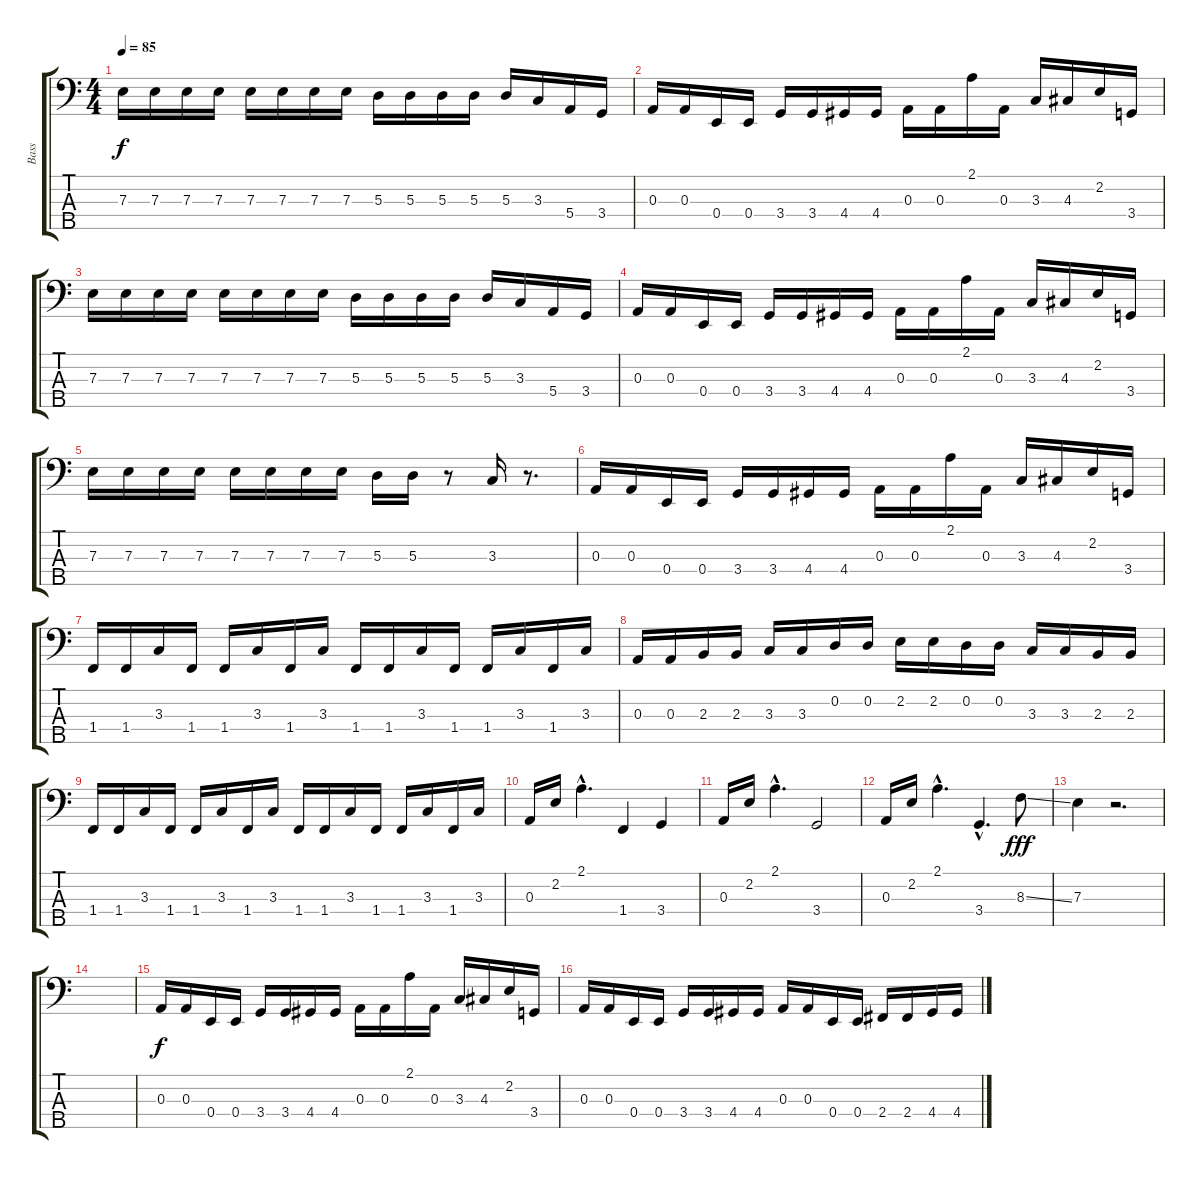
\track ("Bass" "Bass") {instrument electricbasspick}
\staff {score tabs}
\tuning (G2 D2 A1 E1 B0) {hide}
\ts (4 4)
\tempo 85
\clef f4
\ks c
7.3.16{dy f} 7.3.16 7.3.16 7.3.16 7.3.16 7.3.16 7.3.16 7.3.16 5.3.16 5.3.16 5.3.16 5.3.16 5.3.16 3.3.16 5.4.16 3.4.16 |
0.3.16 0.3.16 0.4.16 0.4.16 3.4.16 3.4.16 4.4.16 4.4.16 0.3.16 0.3.16 2.1.16 0.3.16 3.3.16 4.3.16 2.2.16 3.4.16 |
7.3.16 7.3.16 7.3.16 7.3.16 7.3.16 7.3.16 7.3.16 7.3.16 5.3.16 5.3.16 5.3.16 5.3.16 5.3.16 3.3.16 5.4.16 3.4.16 |
0.3.16 0.3.16 0.4.16 0.4.16 3.4.16 3.4.16 4.4.16 4.4.16 0.3.16 0.3.16 2.1.16 0.3.16 3.3.16 4.3.16 2.2.16 3.4.16 |
7.3.16 7.3.16 7.3.16 7.3.16 7.3.16 7.3.16 7.3.16 7.3.16 5.3.16 5.3.16 r.8 3.3.16 r.8{d} |
0.3.16 0.3.16 0.4.16 0.4.16 3.4.16 3.4.16 4.4.16 4.4.16 0.3.16 0.3.16 2.1.16 0.3.16 3.3.16 4.3.16 2.2.16 3.4.16 |
1.4.16 1.4.16 3.3.16 1.4.16 1.4.16 3.3.16 1.4.16 3.3.16 1.4.16 1.4.16 3.3.16 1.4.16 1.4.16 3.3.16 1.4.16 3.3.16 |
0.3.16 0.3.16 2.3.16 2.3.16 3.3.16 3.3.16 0.2.16 0.2.16 2.2.16 2.2.16 0.2.16 0.2.16 3.3.16 3.3.16 2.3.16 2.3.16 |
1.4.16 1.4.16 3.3.16 1.4.16 1.4.16 3.3.16 1.4.16 3.3.16 1.4.16 1.4.16 3.3.16 1.4.16 1.4.16 3.3.16 1.4.16 3.3.16 |
0.3.16 2.2.16 2.1{hac}.4{d} 1.4.4 3.4.4 |
0.3.16 2.2.16 2.1{hac}.4{d} 3.4.2 |
0.3.16 2.2.16 2.1{hac}.4{d} 3.4{hac}.4{d} 8.3{ss}.8{dy fff instrument slapbass2} |
7.3.4 r.2{d} |
|
0.3.16{dy f instrument electricbasspick} 0.3.16 0.4.16 0.4.16 3.4.16 3.4.16 4.4.16 4.4.16 0.3.16 0.3.16 2.1.16 0.3.16 3.3.16 4.3.16 2.2.16 3.4.16 |
0.3.16 0.3.16 0.4.16 0.4.16 3.4.16 3.4.16 4.4.16 4.4.16 0.3.16 0.3.16 0.4.16 0.4.16 2.4.16 2.4.16 4.4.16 4.4.16
